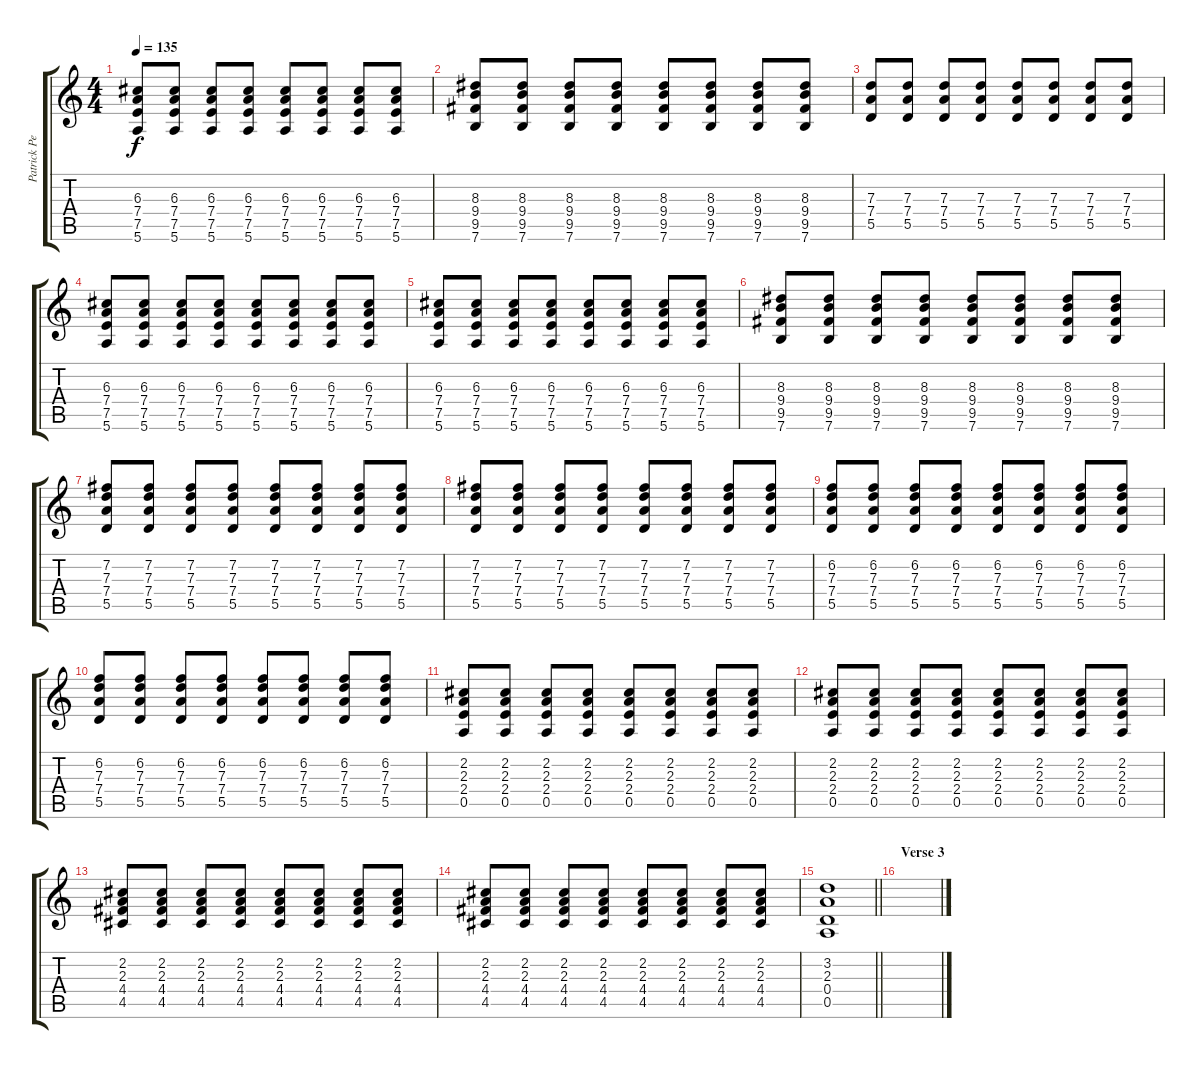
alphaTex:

\track ("Patrick Pentland" "Patrick Pe") {instrument distortionguitar}
\staff {score tabs}
\tuning (E4 B3 G3 D3 A2 E2) {hide}
\ts (4 4)
\tempo 135
\clef g2
\ks c
(6.3 7.4 7.5 5.6).8{dy f} (6.3 7.4 7.5 5.6).8 (6.3 7.4 7.5 5.6).8 (6.3 7.4 7.5 5.6).8 (6.3 7.4 7.5 5.6).8 (6.3 7.4 7.5 5.6).8 (6.3 7.4 7.5 5.6).8 (6.3 7.4 7.5 5.6).8 |
(8.3 9.4 9.5 7.6).8 (8.3 9.4 9.5 7.6).8 (8.3 9.4 9.5 7.6).8 (8.3 9.4 9.5 7.6).8 (8.3 9.4 9.5 7.6).8 (8.3 9.4 9.5 7.6).8 (8.3 9.4 9.5 7.6).8 (8.3 9.4 9.5 7.6).8 |
(7.3 7.4 5.5).8 (7.3 7.4 5.5).8 (7.3 7.4 5.5).8 (7.3 7.4 5.5).8 (7.3 7.4 5.5).8 (7.3 7.4 5.5).8 (7.3 7.4 5.5).8 (7.3 7.4 5.5).8 |
(6.3 7.4 7.5 5.6).8 (6.3 7.4 7.5 5.6).8 (6.3 7.4 7.5 5.6).8 (6.3 7.4 7.5 5.6).8 (6.3 7.4 7.5 5.6).8 (6.3 7.4 7.5 5.6).8 (6.3 7.4 7.5 5.6).8 (6.3 7.4 7.5 5.6).8 |
(6.3 7.4 7.5 5.6).8 (6.3 7.4 7.5 5.6).8 (6.3 7.4 7.5 5.6).8 (6.3 7.4 7.5 5.6).8 (6.3 7.4 7.5 5.6).8 (6.3 7.4 7.5 5.6).8 (6.3 7.4 7.5 5.6).8 (6.3 7.4 7.5 5.6).8 |
(8.3 9.4 9.5 7.6).8 (8.3 9.4 9.5 7.6).8 (8.3 9.4 9.5 7.6).8 (8.3 9.4 9.5 7.6).8 (8.3 9.4 9.5 7.6).8 (8.3 9.4 9.5 7.6).8 (8.3 9.4 9.5 7.6).8 (8.3 9.4 9.5 7.6).8 |
(7.2 7.3 7.4 5.5).8 (7.2 7.3 7.4 5.5).8 (7.2 7.3 7.4 5.5).8 (7.2 7.3 7.4 5.5).8 (7.2 7.3 7.4 5.5).8 (7.2 7.3 7.4 5.5).8 (7.2 7.3 7.4 5.5).8 (7.2 7.3 7.4 5.5).8 |
(7.2 7.3 7.4 5.5).8 (7.2 7.3 7.4 5.5).8 (7.2 7.3 7.4 5.5).8 (7.2 7.3 7.4 5.5).8 (7.2 7.3 7.4 5.5).8 (7.2 7.3 7.4 5.5).8 (7.2 7.3 7.4 5.5).8 (7.2 7.3 7.4 5.5).8 |
(6.2 7.3 7.4 5.5).8 (6.2 7.3 7.4 5.5).8 (6.2 7.3 7.4 5.5).8 (6.2 7.3 7.4 5.5).8 (6.2 7.3 7.4 5.5).8 (6.2 7.3 7.4 5.5).8 (6.2 7.3 7.4 5.5).8 (6.2 7.3 7.4 5.5).8 |
(6.2 7.3 7.4 5.5).8 (6.2 7.3 7.4 5.5).8 (6.2 7.3 7.4 5.5).8 (6.2 7.3 7.4 5.5).8 (6.2 7.3 7.4 5.5).8 (6.2 7.3 7.4 5.5).8 (6.2 7.3 7.4 5.5).8 (6.2 7.3 7.4 5.5).8 |
(2.2 2.3 2.4 0.5).8 (2.2 2.3 2.4 0.5).8 (2.2 2.3 2.4 0.5).8 (2.2 2.3 2.4 0.5).8 (2.2 2.3 2.4 0.5).8 (2.2 2.3 2.4 0.5).8 (2.2 2.3 2.4 0.5).8 (2.2 2.3 2.4 0.5).8 |
(2.2 2.3 2.4 0.5).8 (2.2 2.3 2.4 0.5).8 (2.2 2.3 2.4 0.5).8 (2.2 2.3 2.4 0.5).8 (2.2 2.3 2.4 0.5).8 (2.2 2.3 2.4 0.5).8 (2.2 2.3 2.4 0.5).8 (2.2 2.3 2.4 0.5).8 |
(2.2 2.3 4.4 4.5).8 (2.2 2.3 4.4 4.5).8 (2.2 2.3 4.4 4.5).8 (2.2 2.3 4.4 4.5).8 (2.2 2.3 4.4 4.5).8 (2.2 2.3 4.4 4.5).8 (2.2 2.3 4.4 4.5).8 (2.2 2.3 4.4 4.5).8 |
(2.2 2.3 4.4 4.5).8 (2.2 2.3 4.4 4.5).8 (2.2 2.3 4.4 4.5).8 (2.2 2.3 4.4 4.5).8 (2.2 2.3 4.4 4.5).8 (2.2 2.3 4.4 4.5).8 (2.2 2.3 4.4 4.5).8 (2.2 2.3 4.4 4.5).8 |
\barLineRight lightlight
(3.2 2.3 0.4 0.5).1 |
\section ("" "Verse 3")
